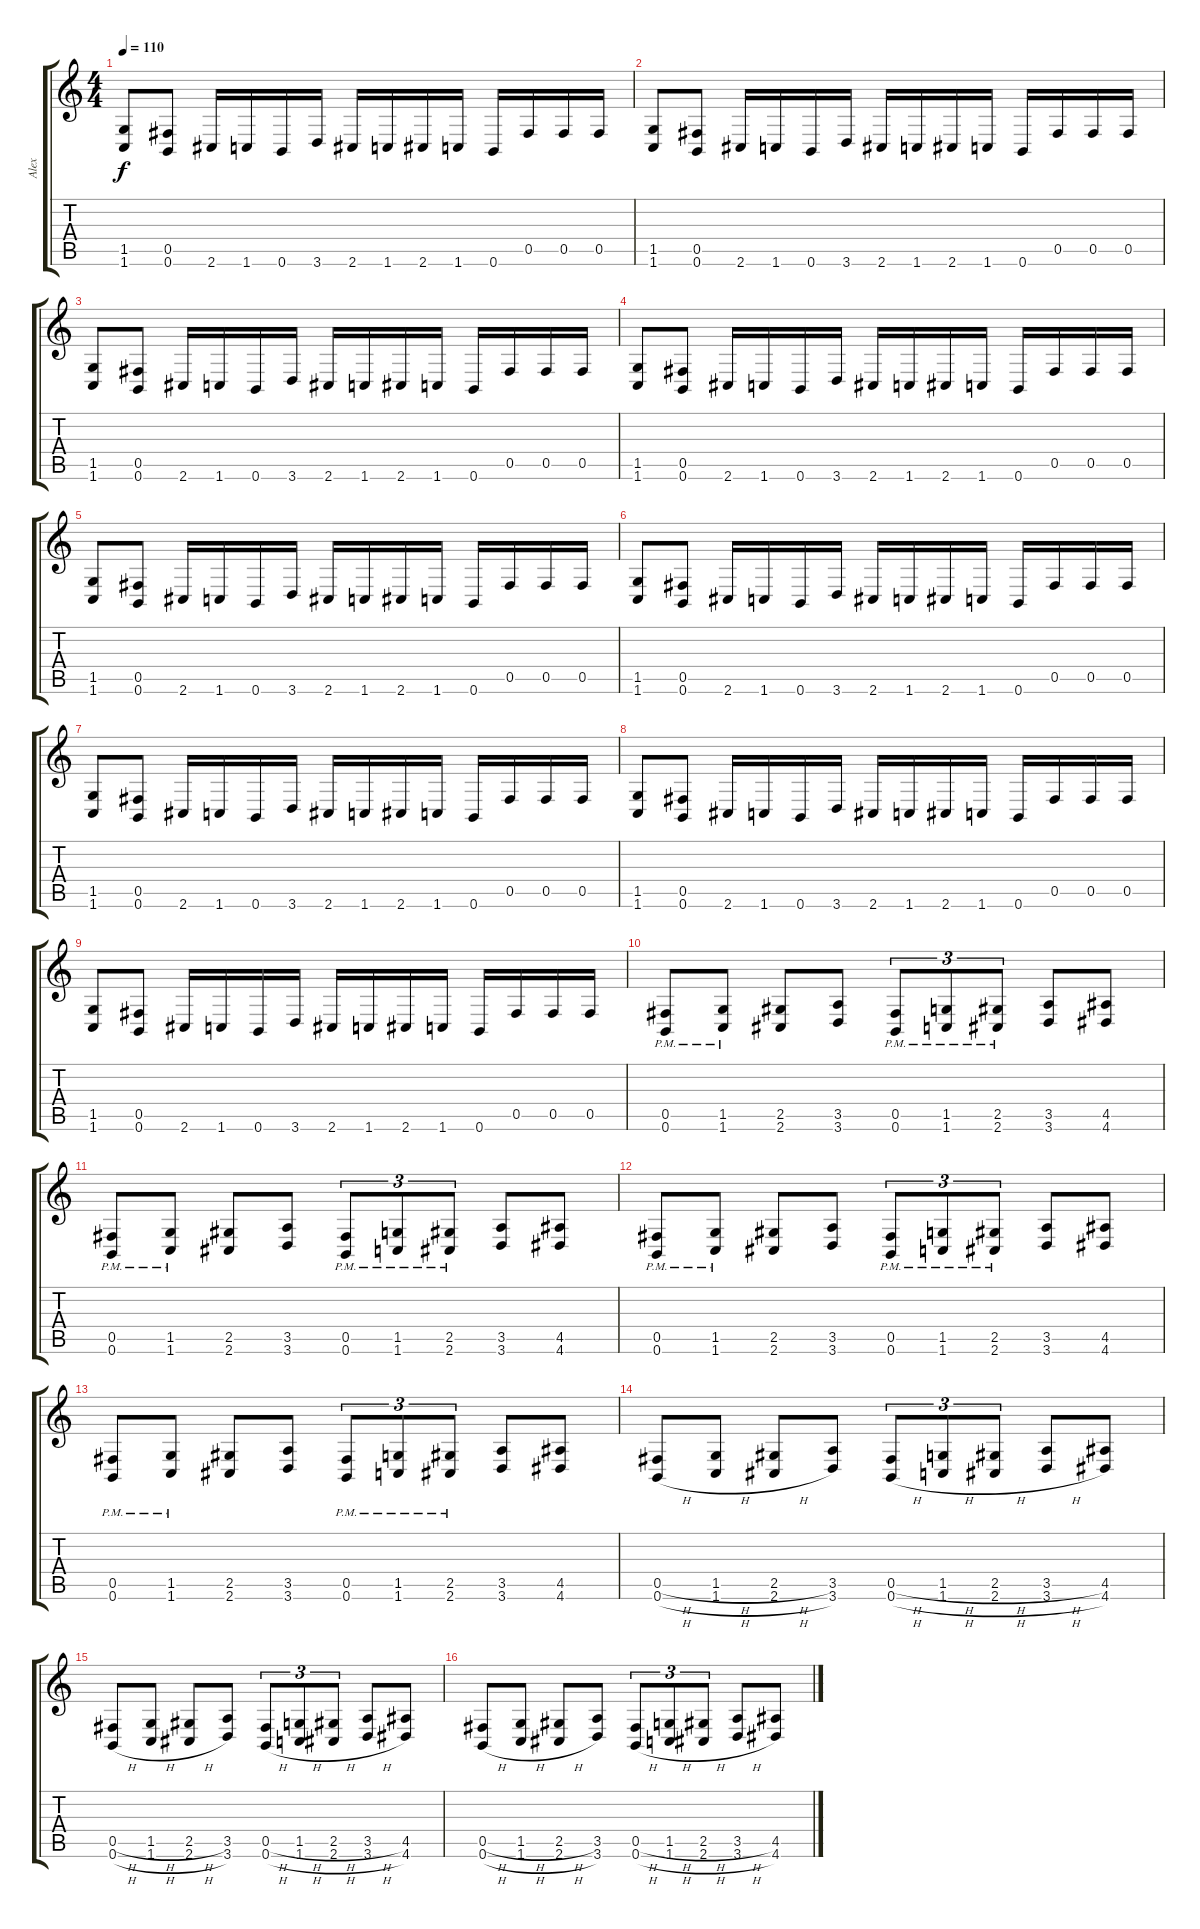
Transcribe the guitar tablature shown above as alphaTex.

\track ("Alex" "Alex") {instrument distortionguitar}
\staff {score tabs}
\tuning (Db4 Ab3 E3 B2 Gb2 B1) {hide}
\ts (4 4)
\tempo 110
\clef g2
\ks c
(1.5 1.6).8{dy f} (0.5 0.6).8 2.6.16 1.6.16 0.6.16 3.6.16 2.6.16 1.6.16 2.6.16 1.6.16 0.6.16 0.5.16 0.5.16 0.5.16 |
(1.5 1.6).8 (0.5 0.6).8 2.6.16 1.6.16 0.6.16 3.6.16 2.6.16 1.6.16 2.6.16 1.6.16 0.6.16 0.5.16 0.5.16 0.5.16 |
(1.5 1.6).8 (0.5 0.6).8 2.6.16 1.6.16 0.6.16 3.6.16 2.6.16 1.6.16 2.6.16 1.6.16 0.6.16 0.5.16 0.5.16 0.5.16 |
(1.5 1.6).8 (0.5 0.6).8 2.6.16 1.6.16 0.6.16 3.6.16 2.6.16 1.6.16 2.6.16 1.6.16 0.6.16 0.5.16 0.5.16 0.5.16 |
(1.5 1.6).8 (0.5 0.6).8 2.6.16 1.6.16 0.6.16 3.6.16 2.6.16 1.6.16 2.6.16 1.6.16 0.6.16 0.5.16 0.5.16 0.5.16 |
(1.5 1.6).8 (0.5 0.6).8 2.6.16 1.6.16 0.6.16 3.6.16 2.6.16 1.6.16 2.6.16 1.6.16 0.6.16 0.5.16 0.5.16 0.5.16 |
(1.5 1.6).8 (0.5 0.6).8 2.6.16 1.6.16 0.6.16 3.6.16 2.6.16 1.6.16 2.6.16 1.6.16 0.6.16 0.5.16 0.5.16 0.5.16 |
(1.5 1.6).8 (0.5 0.6).8 2.6.16 1.6.16 0.6.16 3.6.16 2.6.16 1.6.16 2.6.16 1.6.16 0.6.16 0.5.16 0.5.16 0.5.16 |
(1.5 1.6).8 (0.5 0.6).8 2.6.16 1.6.16 0.6.16 3.6.16 2.6.16 1.6.16 2.6.16 1.6.16 0.6.16 0.5.16 0.5.16 0.5.16 |
(0.5{pm} 0.6).8 (1.5{pm} 1.6).8 (2.5 2.6).8 (3.5 3.6).8 (0.5{pm} 0.6).8{tu (3 2)} (1.5{pm} 1.6).8{tu (3 2)} (2.5{pm} 2.6).8{tu (3 2)} (3.5 3.6).8 (4.5 4.6).8 |
(0.5{pm} 0.6).8 (1.5{pm} 1.6).8 (2.5 2.6).8 (3.5 3.6).8 (0.5{pm} 0.6).8{tu (3 2)} (1.5{pm} 1.6).8{tu (3 2)} (2.5{pm} 2.6).8{tu (3 2)} (3.5 3.6).8 (4.5 4.6).8 |
(0.5{pm} 0.6).8 (1.5{pm} 1.6).8 (2.5 2.6).8 (3.5 3.6).8 (0.5{pm} 0.6).8{tu (3 2)} (1.5{pm} 1.6).8{tu (3 2)} (2.5{pm} 2.6).8{tu (3 2)} (3.5 3.6).8 (4.5 4.6).8 |
(0.5{pm} 0.6).8 (1.5{pm} 1.6).8 (2.5 2.6).8 (3.5 3.6).8 (0.5{pm} 0.6).8{tu (3 2)} (1.5{pm} 1.6).8{tu (3 2)} (2.5{pm} 2.6).8{tu (3 2)} (3.5 3.6).8 (4.5 4.6).8 |
(0.5{h} 0.6{h}).8 (1.5{h} 1.6{h}).8 (2.5{h} 2.6{h}).8 (3.5 3.6).8 (0.5{h} 0.6{h}).8{tu (3 2)} (1.5{h} 1.6{h}).8{tu (3 2)} (2.5{h} 2.6{h}).8{tu (3 2)} (3.5{h} 3.6{h}).8 (4.5 4.6).8 |
(0.5{h} 0.6{h}).8 (1.5{h} 1.6{h}).8 (2.5{h} 2.6{h}).8 (3.5 3.6).8 (0.5{h} 0.6{h}).8{tu (3 2)} (1.5{h} 1.6{h}).8{tu (3 2)} (2.5{h} 2.6{h}).8{tu (3 2)} (3.5{h} 3.6{h}).8 (4.5 4.6).8 |
(0.5{h} 0.6{h}).8 (1.5{h} 1.6{h}).8 (2.5{h} 2.6{h}).8 (3.5 3.6).8 (0.5{h} 0.6{h}).8{tu (3 2)} (1.5{h} 1.6{h}).8{tu (3 2)} (2.5{h} 2.6{h}).8{tu (3 2)} (3.5{h} 3.6{h}).8 (4.5 4.6).8
